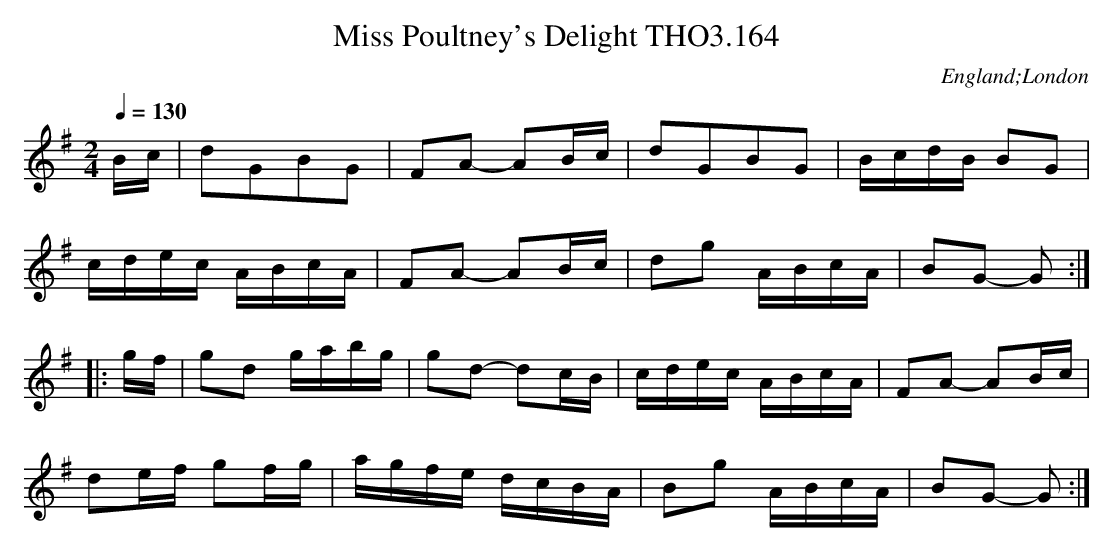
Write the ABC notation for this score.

X:1
T:Miss Poultney's Delight THO3.164
O:England;London
M:2/4
L:1/16
Q:1/4=130
K:G
Bc|d2G2B2G2|F2A2 -A2Bc|d2G2B2G2|BcdB B2G2|
cdec ABcA|F2A2 -A2Bc|d2g2 ABcA|B2G2 -G2:|
|:gf|g2d2 gabg|g2d2 -d2cB|cdec ABcA|F2A2 -A2Bc|
d2ef g2fg|agfe dcBA|B2g2 ABcA|B2G2 -G2:|
